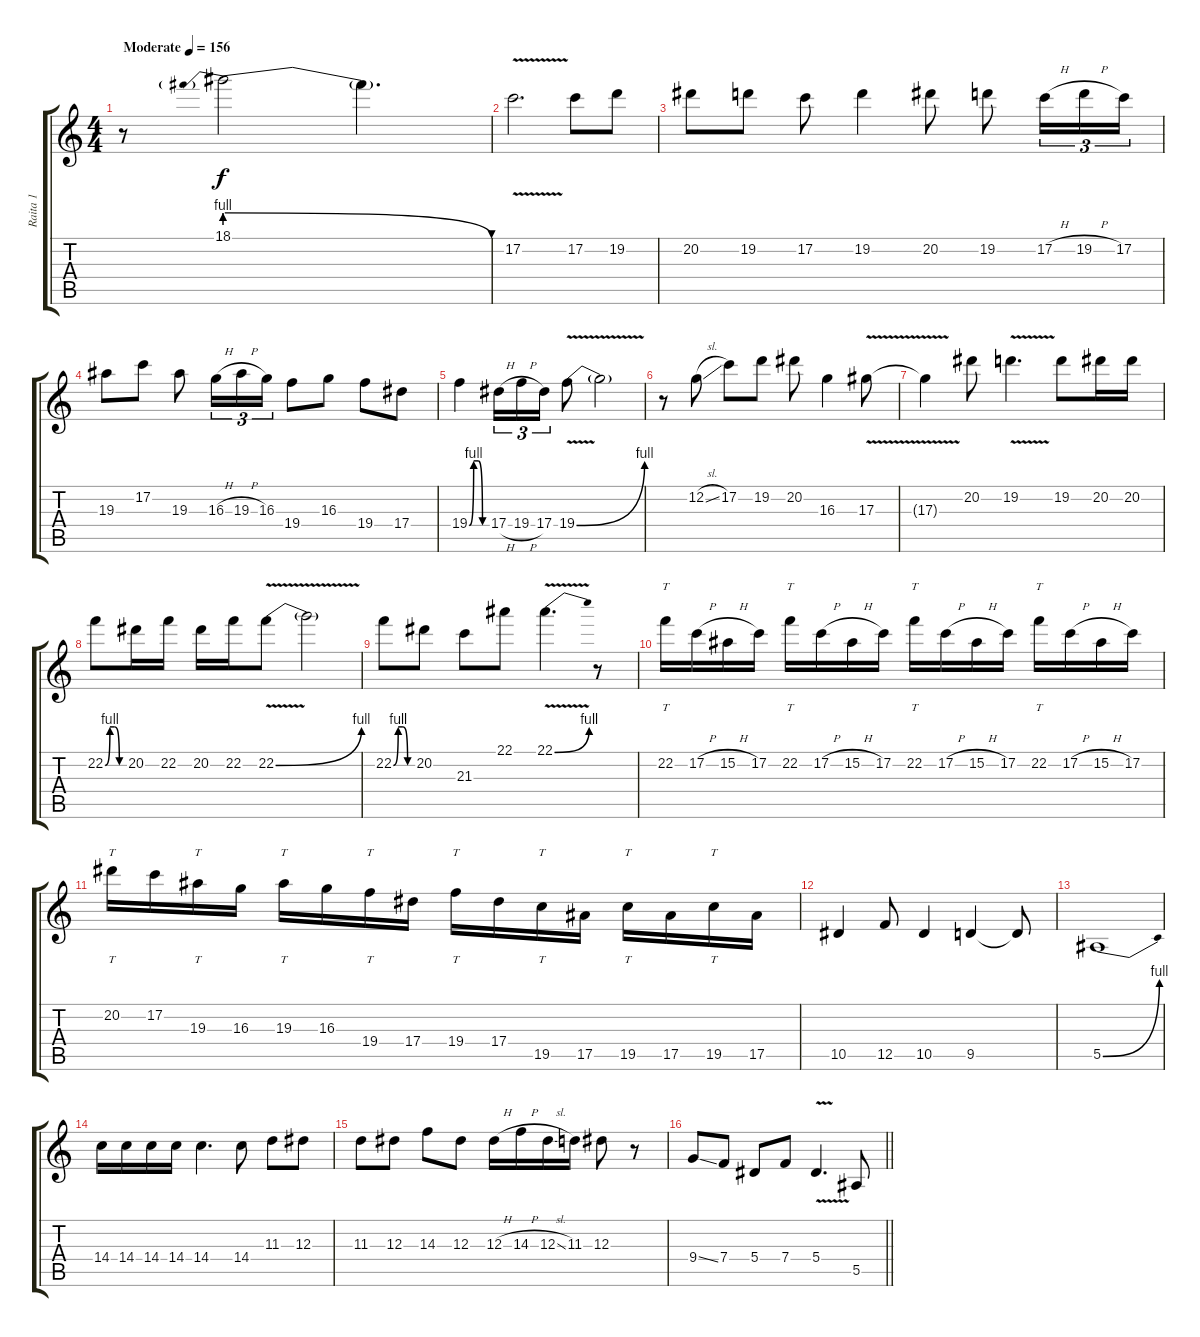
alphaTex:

\track ("Raita 1" "Raita 1") {instrument distortionguitar}
\staff {score tabs}
\tuning (C4 G3 Eb3 Bb2 F2 C2) {hide}
\ts (4 4)
\tempo (156 "Moderate")
\clef g2
\ks c
r.8{dy f instrument distortionguitar} 18.1{be (prebendrelease 0 4 60 0)}.2 18.1{t}.4{d} |
17.2{v}.2{d} 17.2.8 19.2.8 |
20.2.8 19.2.8 17.2.8 19.2.4 20.2.8 19.2.8 17.2{h}.16{tu (3 2)} 19.2{h}.16{tu (3 2)} 17.2.16{tu (3 2)} |
19.3.8 17.2.8 19.3.8 16.3{h}.16{tu (3 2)} 19.3{h}.16{tu (3 2)} 16.3.16{tu (3 2)} 19.4.8 16.3.8 19.4.8 17.4.8 |
19.4{be (custom 0 0 15 4 30 4 45 0 60 0)}.4 17.4{h}.16{tu (3 2)} 19.4{h}.16{tu (3 2)} 17.4.16{tu (3 2)} 19.4{be (bend 0 0 60 4) v}.8 19.4{t}.2 |
r.8 12.2{sl}.8 17.2.8 19.2.8 20.2.8 16.3.4 17.3{v}.8 |
17.3{t}.4 20.2.8 19.2{v}.4{d} 19.2.8 20.2.16 20.2.16 |
22.2{be (custom 0 0 15 4 30 4 45 0 60 0)}.8 20.2.16 22.2.16 20.2.16 22.2.16 22.2{be (bend 0 0 60 4) v}.8 22.2{t}.2 |
22.2{be (custom 0 0 15 4 30 4 45 0 60 0)}.8 20.2.8 21.3.8 22.1.8 22.1{be (bend 0 0 60 4) v}.4{d} r.8 |
22.2.16{tt} 17.2{h}.16 15.2{h}.16 17.2.16 22.2.16{tt} 17.2{h}.16 15.2{h}.16 17.2.16 22.2.16{tt} 17.2{h}.16 15.2{h}.16 17.2.16 22.2.16{tt} 17.2{h}.16 15.2{h}.16 17.2.16 |
20.2.16{tt} 17.2.16 19.3.16{tt} 16.3.16 19.3.16{tt} 16.3.16 19.4.16{tt} 17.4.16 19.4.16{tt} 17.4.16 19.5.16{tt} 17.5.16 19.5.16{tt} 17.5.16 19.5.16{tt} 17.5.16 |
10.5.4 12.5.8 10.5.4 9.5.4 9.5{t}.8 |
5.5{be (bend 0 0 60 4)}.1 |
14.4.16 14.4.16 14.4.16 14.4.16 14.4.4{d} 14.4.8 11.3.8 12.3.8 |
11.3.8 12.3.8 14.3.8 12.3.8 12.3{h}.16 14.3{h}.16 12.3{sl}.16 11.3.16 12.3.8 r.8 |
\barLineRight lightlight
9.4{ss}.8 7.4.8 5.4.8 7.4.8 5.4{v}.4{d} 5.5.8
